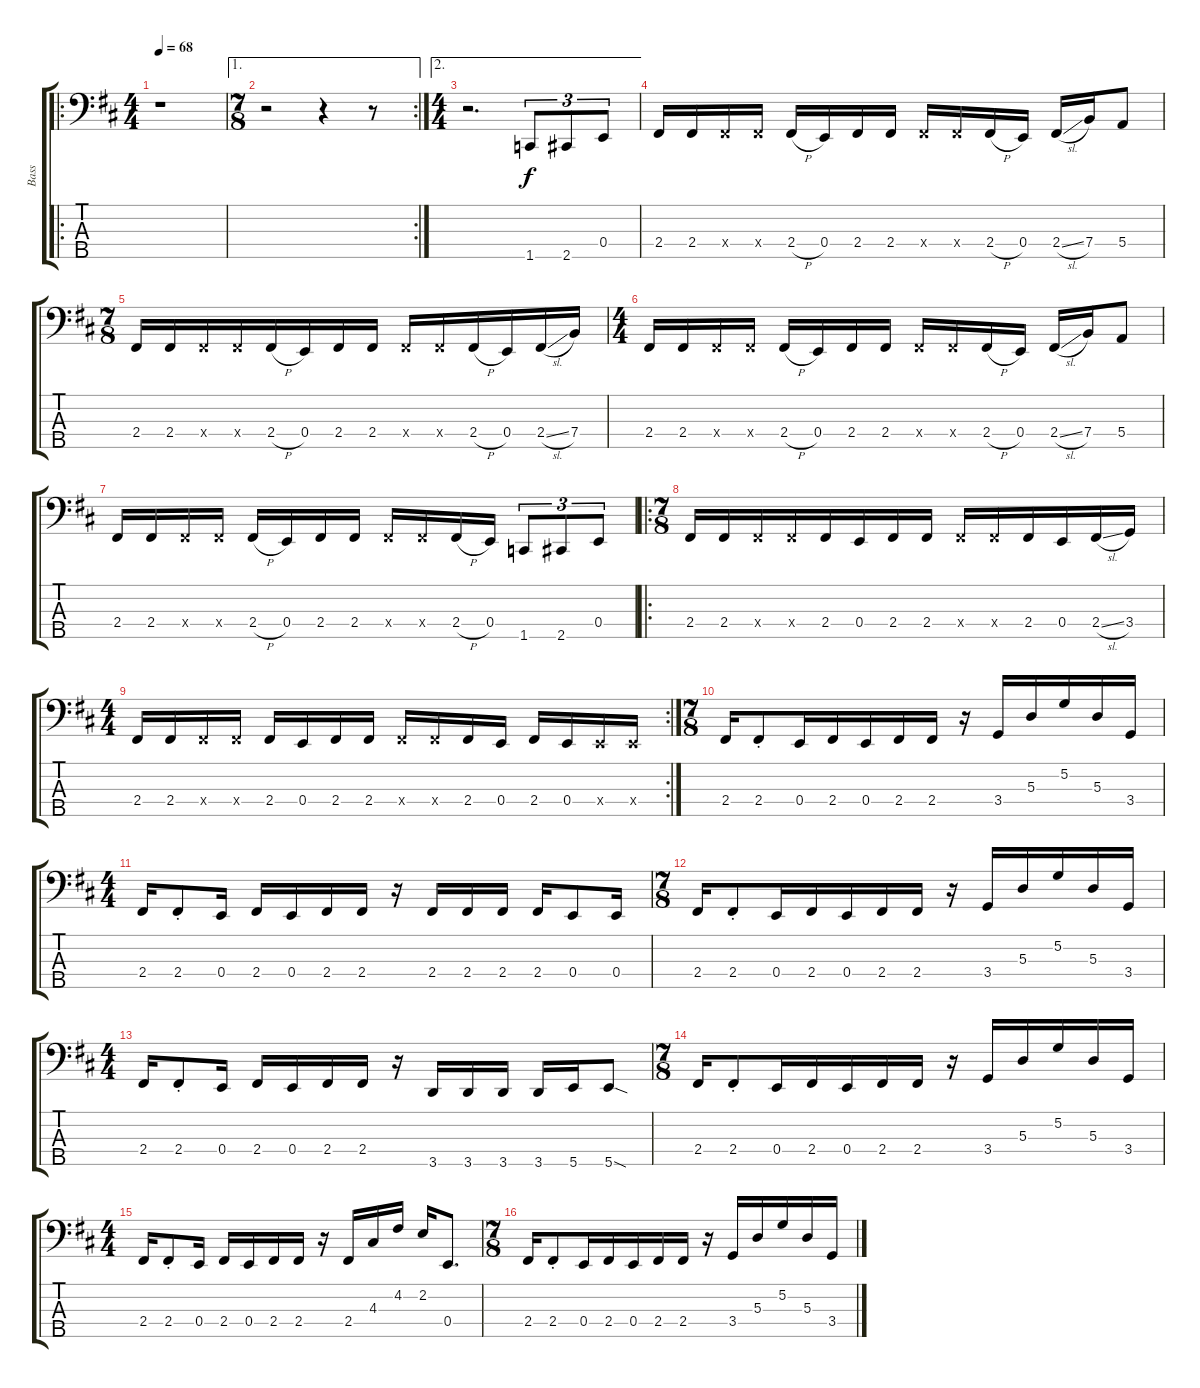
\track ("Bass" "Bass") {instrument electricbassfinger}
\staff {score tabs}
\tuning (G2 D2 A1 E1 B0) {hide}
\ro
\ts (4 4)
\tempo 68
\clef f4
\ks d
r.1{dy f instrument electricbassfinger} |
\ae 1
\rc 2
\ts (7 8)
r.2 r.4 r.8 |
\ae 2
\ts (4 4)
r.2{d} 1.5.8{tu (3 2)} 2.5.8{tu (3 2)} 0.4.8{tu (3 2)} |
2.4.16 2.4.16 2.4{x}.16 2.4{x}.16 2.4{h}.16 0.4.16 2.4.16 2.4.16 2.4{x}.16 2.4{x}.16 2.4{h}.16 0.4.16 2.4{sl}.16 7.4.16 5.4.8 |
\ts (7 8)
2.4.16 2.4.16 2.4{x}.16 2.4{x}.16 2.4{h}.16 0.4.16 2.4.16 2.4.16 2.4{x}.16 2.4{x}.16 2.4{h}.16 0.4.16 2.4{sl}.16 7.4.16 |
\ts (4 4)
2.4.16 2.4.16 2.4{x}.16 2.4{x}.16 2.4{h}.16 0.4.16 2.4.16 2.4.16 2.4{x}.16 2.4{x}.16 2.4{h}.16 0.4.16 2.4{sl}.16 7.4.16 5.4.8 |
2.4.16 2.4.16 2.4{x}.16 2.4{x}.16 2.4{h}.16 0.4.16 2.4.16 2.4.16 2.4{x}.16 2.4{x}.16 2.4{h}.16 0.4.16 1.5.8{tu (3 2)} 2.5.8{tu (3 2)} 0.4.8{tu (3 2)} |
\ro
\ts (7 8)
2.4.16 2.4.16 2.4{x}.16 2.4{x}.16 2.4.16 0.4.16 2.4.16 2.4.16 2.4{x}.16 2.4{x}.16 2.4.16 0.4.16 2.4{sl}.16 3.4.16 |
\rc 2
\ts (4 4)
2.4.16 2.4.16 2.4{x}.16 2.4{x}.16 2.4.16 0.4.16 2.4.16 2.4.16 2.4{x}.16 2.4{x}.16 2.4.16 0.4.16 2.4.16 0.4.16 0.4{x}.16 0.4{x}.16 |
\ts (7 8)
2.4.16 2.4{st}.8 0.4.16 2.4.16 0.4.16 2.4.16 2.4.16 r.16 3.4.16 5.3.16 5.2.16 5.3.16 3.4.16 |
\ts (4 4)
2.4.16 2.4{st}.8 0.4.16 2.4.16 0.4.16 2.4.16 2.4.16 r.16 2.4.16 2.4.16 2.4.16 2.4.16 0.4.8 0.4.16 |
\ts (7 8)
2.4.16 2.4{st}.8 0.4.16 2.4.16 0.4.16 2.4.16 2.4.16 r.16 3.4.16 5.3.16 5.2.16 5.3.16 3.4.16 |
\ts (4 4)
2.4.16 2.4{st}.8 0.4.16 2.4.16 0.4.16 2.4.16 2.4.16 r.16 3.5.16 3.5.16 3.5.16 3.5.16 5.5.16 5.5{sod}.8 |
\ts (7 8)
2.4.16 2.4{st}.8 0.4.16 2.4.16 0.4.16 2.4.16 2.4.16 r.16 3.4.16 5.3.16 5.2.16 5.3.16 3.4.16 |
\ts (4 4)
2.4.16 2.4{st}.8 0.4.16 2.4.16 0.4.16 2.4.16 2.4.16 r.16 2.4.16 4.3.16 4.2.16 2.2.16 0.4.8{d} |
\ts (7 8)
2.4.16 2.4{st}.8 0.4.16 2.4.16 0.4.16 2.4.16 2.4.16 r.16 3.4.16 5.3.16 5.2.16 5.3.16 3.4.16
